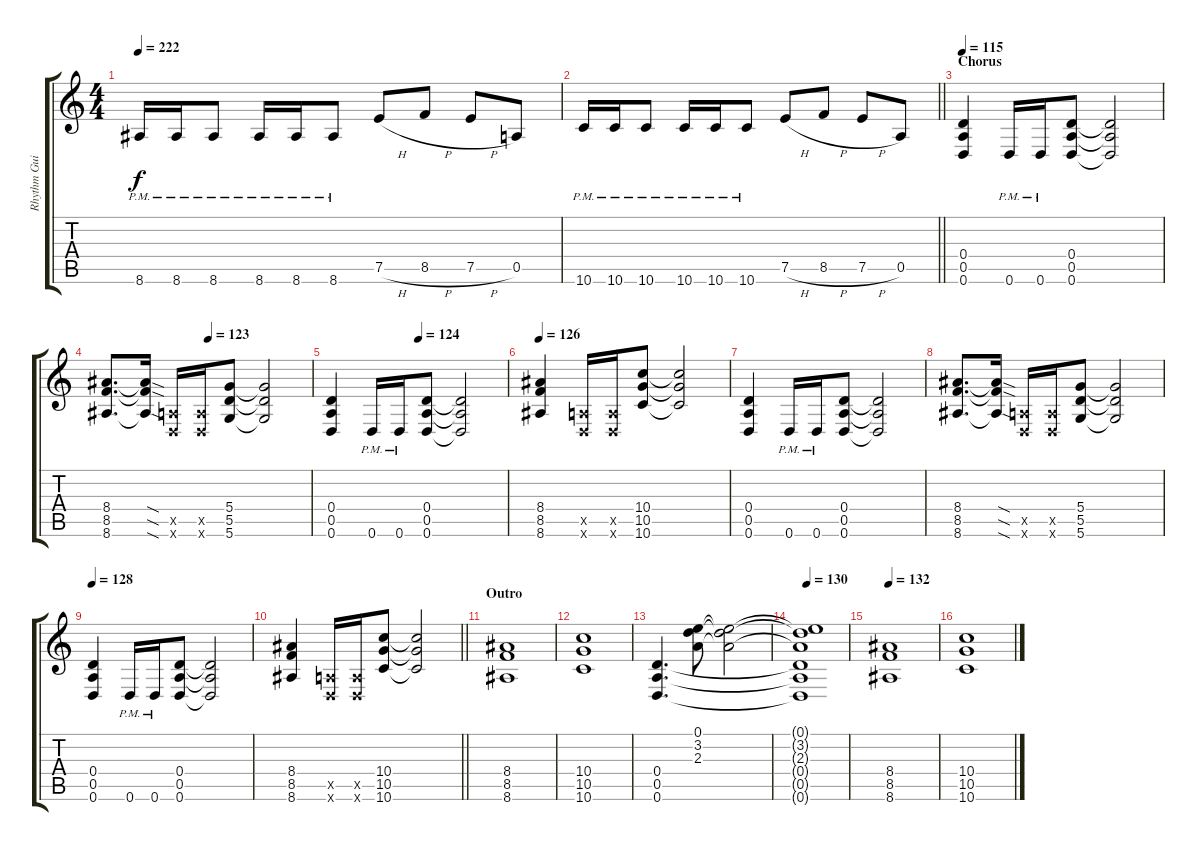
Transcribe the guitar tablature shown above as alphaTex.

\track ("Rhythm Guitar I" "Rhythm Gui") {instrument overdrivenguitar}
\staff {score tabs}
\tuning (E4 B3 G3 D3 A2 D2) {hide}
\ts (4 4)
\tempo 222
\clef g2
\ks c
8.6{pm}.16{dy f} 8.6{pm}.16 8.6{pm}.8 8.6{pm}.16 8.6{pm}.16 8.6{pm}.8 7.5{h}.8 8.5{h}.8 7.5{h}.8 0.5.8 |
\barLineRight lightlight
10.6{pm}.16 10.6{pm}.16 10.6{pm}.8 10.6{pm}.16 10.6{pm}.16 10.6{pm}.8 7.5{h}.8 8.5{h}.8 7.5{h}.8 0.5.8 |
\section ("" "Chorus")
\tempo 115
(0.4 0.5 0.6).4 0.6{pm}.16 0.6{pm}.16 (0.4 0.5 0.6).8 (0.4{t} 0.5{t} 0.6{t}).2 |
\tempo (123 0.5)
(8.4 8.5 8.6).8{d} (8.4{sod t} 8.5{sod t} 8.6{sod t}).16 (0.5{x} 0.6{x}).16 (0.5{x} 0.6{x}).16 (5.4 5.5 5.6).8 (5.4{t} 5.5{t} 5.6{t}).2 |
\tempo (124 0.5)
(0.4 0.5 0.6).4 0.6{pm}.16 0.6{pm}.16 (0.4 0.5 0.6).8 (0.4{t} 0.5{t} 0.6{t}).2 |
\tempo 126
(8.4 8.5 8.6).4 (0.5{x} 0.6{x}).16 (0.5{x} 0.6{x}).16 (10.4 10.5 10.6).8 (10.4{t} 10.5{t} 10.6{t}).2 |
(0.4 0.5 0.6).4 0.6{pm}.16 0.6{pm}.16 (0.4 0.5 0.6).8 (0.4{t} 0.5{t} 0.6{t}).2 |
(8.4 8.5 8.6).8{d} (8.4{sod t} 8.5{sod t} 8.6{sod t}).16 (0.5{x} 0.6{x}).16 (0.5{x} 0.6{x}).16 (5.4 5.5 5.6).8 (5.4{t} 5.5{t} 5.6{t}).2 |
\tempo 128
(0.4 0.5 0.6).4 0.6{pm}.16 0.6{pm}.16 (0.4 0.5 0.6).8 (0.4{t} 0.5{t} 0.6{t}).2 |
\barLineRight lightlight
(8.4 8.5 8.6).4 (0.5{x} 0.6{x}).16 (0.5{x} 0.6{x}).16 (10.4 10.5 10.6).8 (10.4{t} 10.5{t} 10.6{t}).2 |
\section ("" "Outro")
(8.4 8.5 8.6).1{balance 8} |
(10.4 10.5 10.6).1 |
(0.4 0.5 0.6).4{d} (0.1 3.2 2.3).8 (0.1{t} 3.2{t} 2.3{t}).2 |
\tempo 130
(0.1{t} 3.2{t} 2.3{t} 0.4{t} 0.5{t} 0.6{t}).1 |
\tempo 132
(8.4 8.5 8.6).1 |
(10.4 10.5 10.6).1
